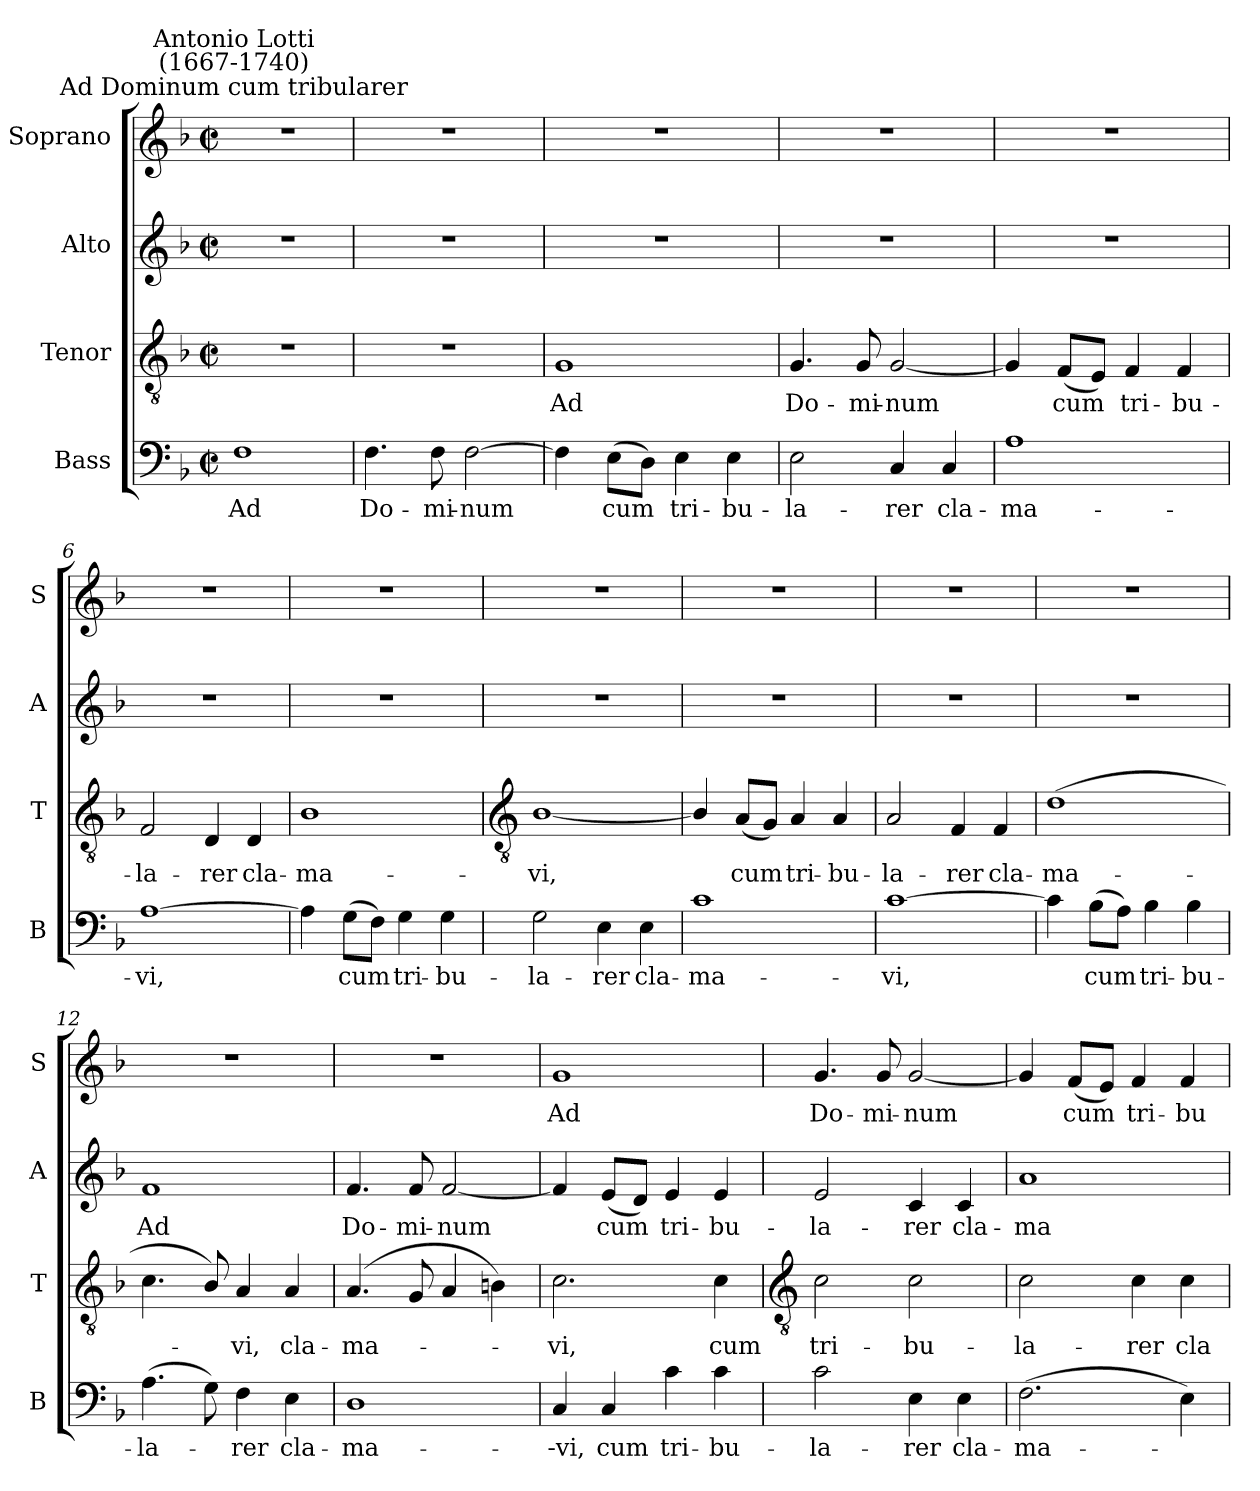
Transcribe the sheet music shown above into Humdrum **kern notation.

**kern	**text	**kern	**text	**kern	**text	**kern	**text
*part4	*part4	*part3	*part3	*part2	*part2	*part1	*part1
*staff4	*staff4	*staff3	*staff3	*staff2	*staff2	*staff1	*staff1
*I"Bass	*	*I"Tenor	*	*I"Alto	*	*I"Soprano	*
*I'B	*	*I'T	*	*I'A	*	*I'S	*
*clefF4	*	*clefGv2	*	*clefG2	*	*clefG2	*
*k[b-]	*	*k[b-]	*	*k[b-]	*	*k[b-]	*
*F:	*	*F:	*	*F:	*	*F:	*
*M2/2	*	*M2/2	*	*M2/2	*	*M2/2	*
*met(c|)	*	*met(c|)	*	*met(c|)	*	*met(c|)	*
=1	=1	=1	=1	=1	=1	=1	=1
!	!	!	!	!	!	!LO:TX:a:cj:t=Ad Dominum cum tribularer	!
!	!	!	!	!	!	!LO:TX:a:cj:t=Antonio Lotti\n(1667-1740)	!
!	!LO:LY:b	!	!	!	!	!	!
1F	Ad	1r	.	1r	.	1r	.
=2	=2	=2	=2	=2	=2	=2	=2
!	!LO:LY:b	!	!	!	!	!	!
4.F	Do-	1r	.	1r	.	1r	.
!	!LO:LY:b	!	!	!	!	!	!
8F	-mi-	.	.	.	.	.	.
!	!LO:LY:b	!	!	!	!	!	!
[2F	-num	.	.	.	.	.	.
=3	=3	=3	=3	=3	=3	=3	=3
!	!	!	!LO:LY:b	!	!	!	!
4F]	.	1G	Ad	1r	.	1r	.
!	!LO:LY:b	!	!	!	!	!	!
(>8EL	cum	.	.	.	.	.	.
8DJ)	.	.	.	.	.	.	.
!	!LO:LY:b	!	!	!	!	!	!
4E	tri-	.	.	.	.	.	.
!	!LO:LY:b	!	!	!	!	!	!
4E	-bu-	.	.	.	.	.	.
=4	=4	=4	=4	=4	=4	=4	=4
!	!LO:LY:b	!	!LO:LY:b	!	!	!	!
2E	-la-	4.G	Do-	1r	.	1r	.
!	!	!	!LO:LY:b	!	!	!	!
.	.	8G	-mi-	.	.	.	.
!	!LO:LY:b	!	!LO:LY:b	!	!	!	!
4C	-rer	[2G	-num	.	.	.	.
!	!LO:LY:b	!	!	!	!	!	!
4C	cla-	.	.	.	.	.	.
=5	=5	=5	=5	=5	=5	=5	=5
!	!LO:LY:b	!	!	!	!	!	!
1A	-ma-	4G]	.	1r	.	1r	.
!	!	!	!LO:LY:b	!	!	!	!
.	.	(<8FL	cum	.	.	.	.
.	.	8EJ)	.	.	.	.	.
!	!	!	!LO:LY:b	!	!	!	!
.	.	4F	tri-	.	.	.	.
!	!	!	!LO:LY:b	!	!	!	!
.	.	4F	-bu-	.	.	.	.
=6	=6	=6	=6	=6	=6	=6	=6
!	!LO:LY:b	!	!LO:LY:b	!	!	!	!
[1A	-vi,	2F	-la-	1r	.	1r	.
!	!	!	!LO:LY:b	!	!	!	!
.	.	4D	-rer	.	.	.	.
!	!	!	!LO:LY:b	!	!	!	!
.	.	4D	cla-	.	.	.	.
=7	=7	=7	=7	=7	=7	=7	=7
!	!	!	!LO:LY:b	!	!	!	!
4A]	.	1B-	-ma-	1r	.	1r	.
!	!LO:LY:b	!	!	!	!	!	!
(>8GL	cum	.	.	.	.	.	.
8FJ)	.	.	.	.	.	.	.
!	!LO:LY:b	!	!	!	!	!	!
4G	tri-	.	.	.	.	.	.
!	!LO:LY:b	!	!	!	!	!	!
4G	-bu-	.	.	.	.	.	.
!!LO:LB:g=z
=8	=8	=8	=8	=8	=8	=8	=8
*	*	*clefGv2	*	*	*	*	*
!	!LO:LY:b	!	!LO:LY:b	!	!	!	!
2G	-la-	[1B-/	-vi,	1r	.	1r	.
!	!LO:LY:b	!	!	!	!	!	!
4E	-rer	.	.	.	.	.	.
!	!LO:LY:b	!	!	!	!	!	!
4E	cla-	.	.	.	.	.	.
=9	=9	=9	=9	=9	=9	=9	=9
!	!LO:LY:b	!	!	!	!	!	!
1c	-ma-	4B-/]	.	1r	.	1r	.
!	!	!	!LO:LY:b	!	!	!	!
.	.	(<8AL	cum	.	.	.	.
.	.	8GJ)	.	.	.	.	.
!	!	!	!LO:LY:b	!	!	!	!
.	.	4A	tri-	.	.	.	.
!	!	!	!LO:LY:b	!	!	!	!
.	.	4A	-bu-	.	.	.	.
=10	=10	=10	=10	=10	=10	=10	=10
!	!LO:LY:b	!	!LO:LY:b	!	!	!	!
[1c	-vi,	2A	-la-	1r	.	1r	.
!	!	!	!LO:LY:b	!	!	!	!
.	.	4F	-rer	.	.	.	.
!	!	!	!LO:LY:b	!	!	!	!
.	.	4F	cla-	.	.	.	.
=11	=11	=11	=11	=11	=11	=11	=11
!	!	!	!LO:LY:b	!	!	!	!
4c]	.	(>1d	-ma-	1r	.	1r	.
!	!LO:LY:b	!	!	!	!	!	!
(>8B-L	cum	.	.	.	.	.	.
8AJ)	.	.	.	.	.	.	.
!	!LO:LY:b	!	!	!	!	!	!
4B-	tri-	.	.	.	.	.	.
!	!LO:LY:b	!	!	!	!	!	!
4B-	-bu-	.	.	.	.	.	.
=12	=12	=12	=12	=12	=12	=12	=12
!	!LO:LY:b	!	!	!	!LO:LY:b	!	!
(>4.A	-la-	4.c	.	1f	Ad	1r	.
8G)	.	8B-/)	.	.	.	.	.
!	!LO:LY:b	!	!LO:LY:b	!	!	!	!
4F	rer	4A	vi,	.	.	.	.
!	!LO:LY:b	!	!LO:LY:b	!	!	!	!
4E	cla-	4A	cla-	.	.	.	.
=13	=13	=13	=13	=13	=13	=13	=13
!	!LO:LY:b	!	!LO:LY:b	!	!LO:LY:b	!	!
1D	-ma-	(<4.A	-ma-	4.f	Do-	1r	.
!	!	!	!	!	!LO:LY:b	!	!
.	.	8G	.	8f	-mi-	.	.
!	!	!	!	!	!LO:LY:b	!	!
.	.	4A	.	[2f	-num	.	.
.	.	4Bn)	.	.	.	.	.
=14	=14	=14	=14	=14	=14	=14	=14
!	!LO:LY:b	!	!LO:LY:b	!	!	!	!LO:LY:b
4C	--vi,	2.c	vi,	4f]	.	1g	Ad
!	!LO:LY:b	!	!	!	!LO:LY:b	!	!
4C	cum	.	.	(<8eL	cum	.	.
.	.	.	.	8dJ)	.	.	.
!	!LO:LY:b	!	!	!	!LO:LY:b	!	!
4c	tri-	.	.	4e	tri-	.	.
!	!LO:LY:b	!	!LO:LY:b	!	!LO:LY:b	!	!
4c	-bu-	4c	cum	4e	-bu-	.	.
!!LO:LB:g=z
=15	=15	=15	=15	=15	=15	=15	=15
*	*	*clefGv2	*	*	*	*	*
!	!LO:LY:b	!	!LO:LY:b	!	!LO:LY:b	!	!LO:LY:b
2c	-la-	2c	tri-	2e	-la-	4.g	Do-
!	!	!	!	!	!	!	!LO:LY:b
.	.	.	.	.	.	8g	-mi-
!	!LO:LY:b	!	!LO:LY:b	!	!LO:LY:b	!	!LO:LY:b
4E	-rer	2c	-bu-	4c	-rer	[2g	-num
!	!LO:LY:b	!	!	!	!LO:LY:b	!	!
4E	cla-	.	.	4c	cla-	.	.
=16	=16	=16	=16	=16	=16	=16	=16
!	!LO:LY:b	!	!LO:LY:b	!	!LO:LY:b	!	!
(>2.F	-ma-	2c	-la-	1a	-ma-	4g]	.
!	!	!	!	!	!	!	!LO:LY:b
.	.	.	.	.	.	(<8fL	cum
.	.	.	.	.	.	8eJ)	.
!	!	!	!LO:LY:b	!	!	!	!LO:LY:b
.	.	4c	-rer	.	.	4f	tri-
!	!	!	!LO:LY:b	!	!	!	!LO:LY:b
4E)	.	4c	cla-	.	.	4f	-bu-
=	=	=	=	=	=	=	=
*-	*-	*-	*-	*-	*-	*-	*-
